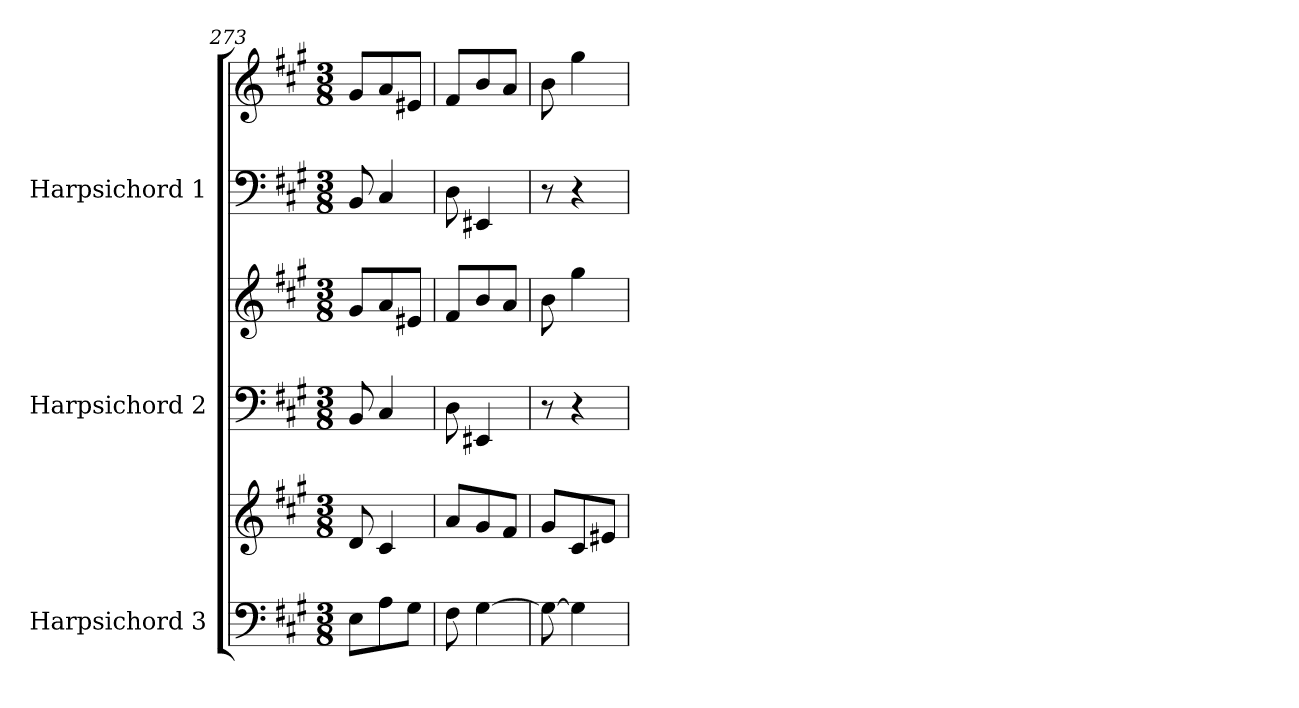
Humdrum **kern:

**kern	**kern	**kern	**kern	**kern	**kern
*part3	*part3	*part2	*part2	*part1	*part1
*staff6	*staff5	*staff4	*staff3	*staff2	*staff1
*I"Harpsichord 3	*	*I"Harpsichord 2	*	*I"Harpsichord 1	*
*I'Hp	*	*I'Hp	*	*I'Hp	*
*clefF4	*clefG2	*clefF4	*clefG2	*clefF4	*clefG2
*k[f#c#g#]	*k[f#c#g#]	*k[f#c#g#]	*k[f#c#g#]	*k[f#c#g#]	*k[f#c#g#]
*M3/8	*M3/8	*M3/8	*M3/8	*M3/8	*M3/8
=273	=273	=273	=273	=273	=273
8E\L	8d/	8BB/	8g#/L	8BB/	8g#/L
8A\	4c#/	4C#/	8a/	4C#/	8a/
8G#\J	.	.	8e#X/J	.	8e#X/J
=274	=274	=274	=274	=274	=274
8F#\	8a/L	8D\	8f#/L	8D\	8f#/L
[4G#\	8g#/	4EE#X/	8b/	4EE#X/	8b/
.	8f#/J	.	8a/J	.	8a/J
=275	=275	=275	=275	=275	=275
8G#\_	8g#/L	8r	8b\	8r	8b\
4G#\]	8c#/	4r	4gg#\	4r	4gg#\
.	8e#X/J	.	.	.	.
=	=	=	=	=	=
*-	*-	*-	*-	*-	*-
